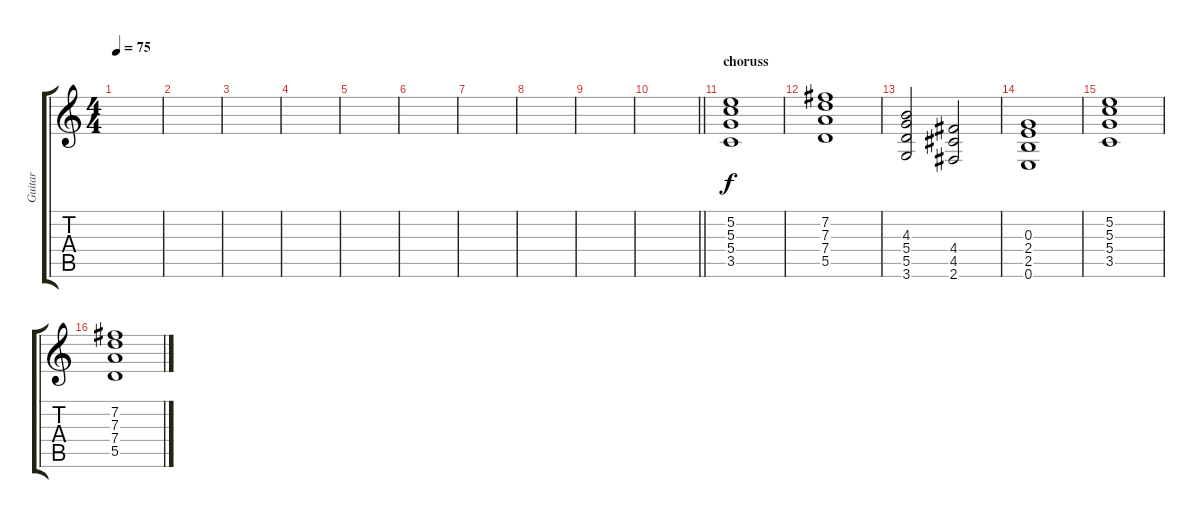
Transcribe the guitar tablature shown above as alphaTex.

\track ("Guitar" "Guitar") {instrument distortionguitar}
\staff {score tabs}
\tuning (E4 B3 G3 D3 A2 E2) {hide}
\ts (4 4)
\tempo 75
\clef g2
\ks c
|
|
|
|
|
|
|
|
|
\barLineRight lightlight
|
\section ("" "choruss")
(5.2 5.3 5.4 3.5).1 |
(7.2 7.3 7.4 5.5).1 |
(4.3 5.4 5.5 3.6).2 (4.4 4.5 2.6).2 |
(0.3 2.4 2.5 0.6).1 |
(5.2 5.3 5.4 3.5).1 |
(7.2 7.3 7.4 5.5).1
